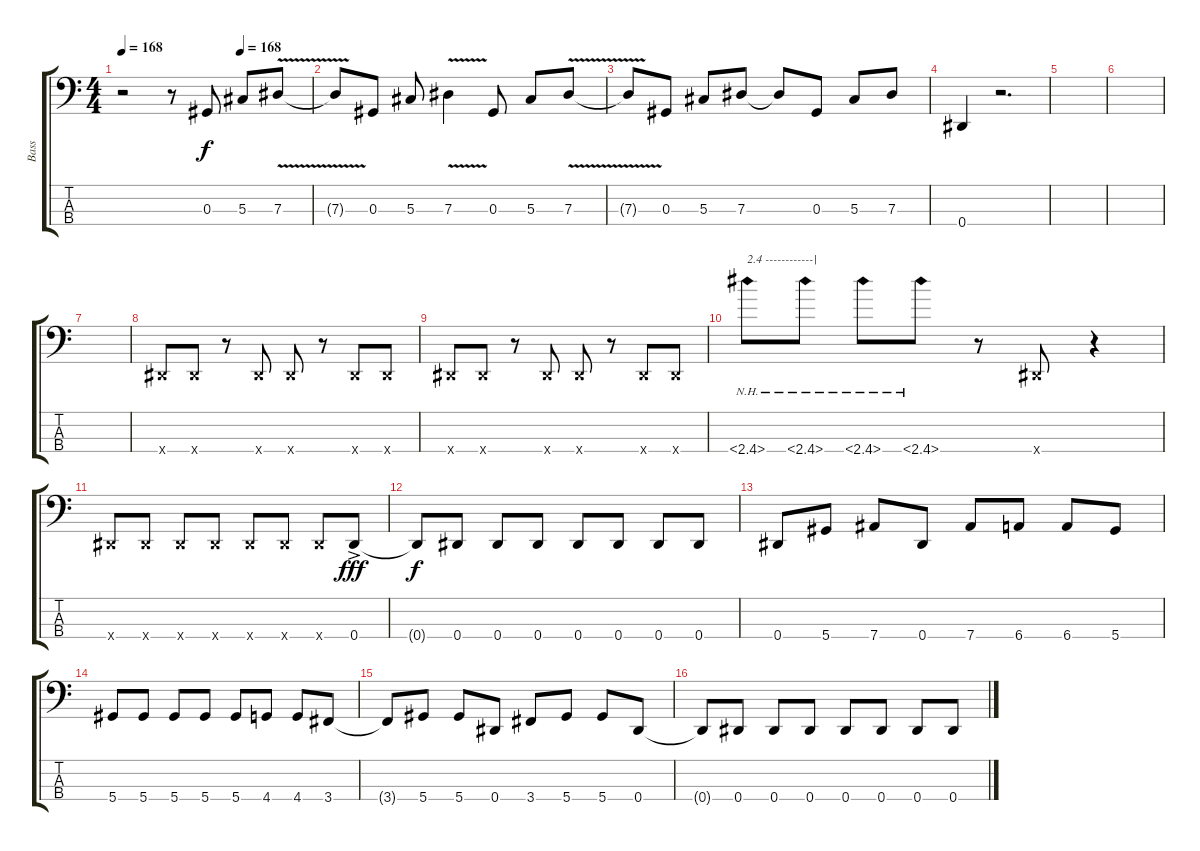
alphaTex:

\track ("Bass" "Bass") {instrument electricbasspick}
\staff {score tabs}
\tuning (Gb2 Db2 Ab1 Eb1) {hide}
\ts (4 4)
\tempo 168
\tempo (168 0.625)
\clef f4
\ks c
r.2{dy f} r.8 0.3.8 5.3.8 7.3{v}.8 |
7.3{t}.8 0.3.8 5.3.8 7.3{v}.4 0.3.8 5.3.8 7.3{v}.8 |
7.3{t}.8 0.3.8 5.3.8 7.3.8 7.3{t}.8 0.3.8 5.3.8 7.3.8 |
0.4.4 r.2{d} |
|
|
|
0.4{x}.8 0.4{x}.8 r.8 0.4{x}.8 0.4{x}.8 r.8 0.4{x}.8 0.4{x}.8 |
0.4{x}.8 0.4{x}.8 r.8 0.4{x}.8 0.4{x}.8 r.8 0.4{x}.8 0.4{x}.8 |
2.4{nh}.8{txt "2.4 ------------|"} 2.4{nh}.8 2.4{nh}.8 2.4{nh}.8 r.8 0.4{x}.8 r.4 |
0.4{x}.8 0.4{x}.8 0.4{x}.8 0.4{x}.8 0.4{x}.8 0.4{x}.8 0.4{x}.8 0.4{ac}.8{dy fff} |
0.4{t}.8{dy f} 0.4.8 0.4.8 0.4.8 0.4.8 0.4.8 0.4.8 0.4.8 |
0.4.8 5.4.8 7.4.8 0.4.8 7.4.8 6.4.8 6.4.8 5.4.8 |
5.4.8 5.4.8 5.4.8 5.4.8 5.4.8 4.4.8 4.4.8 3.4.8 |
3.4{t}.8 5.4.8 5.4.8 0.4.8 3.4.8 5.4.8 5.4.8 0.4.8 |
0.4{t}.8 0.4.8 0.4.8 0.4.8 0.4.8 0.4.8 0.4.8 0.4.8
